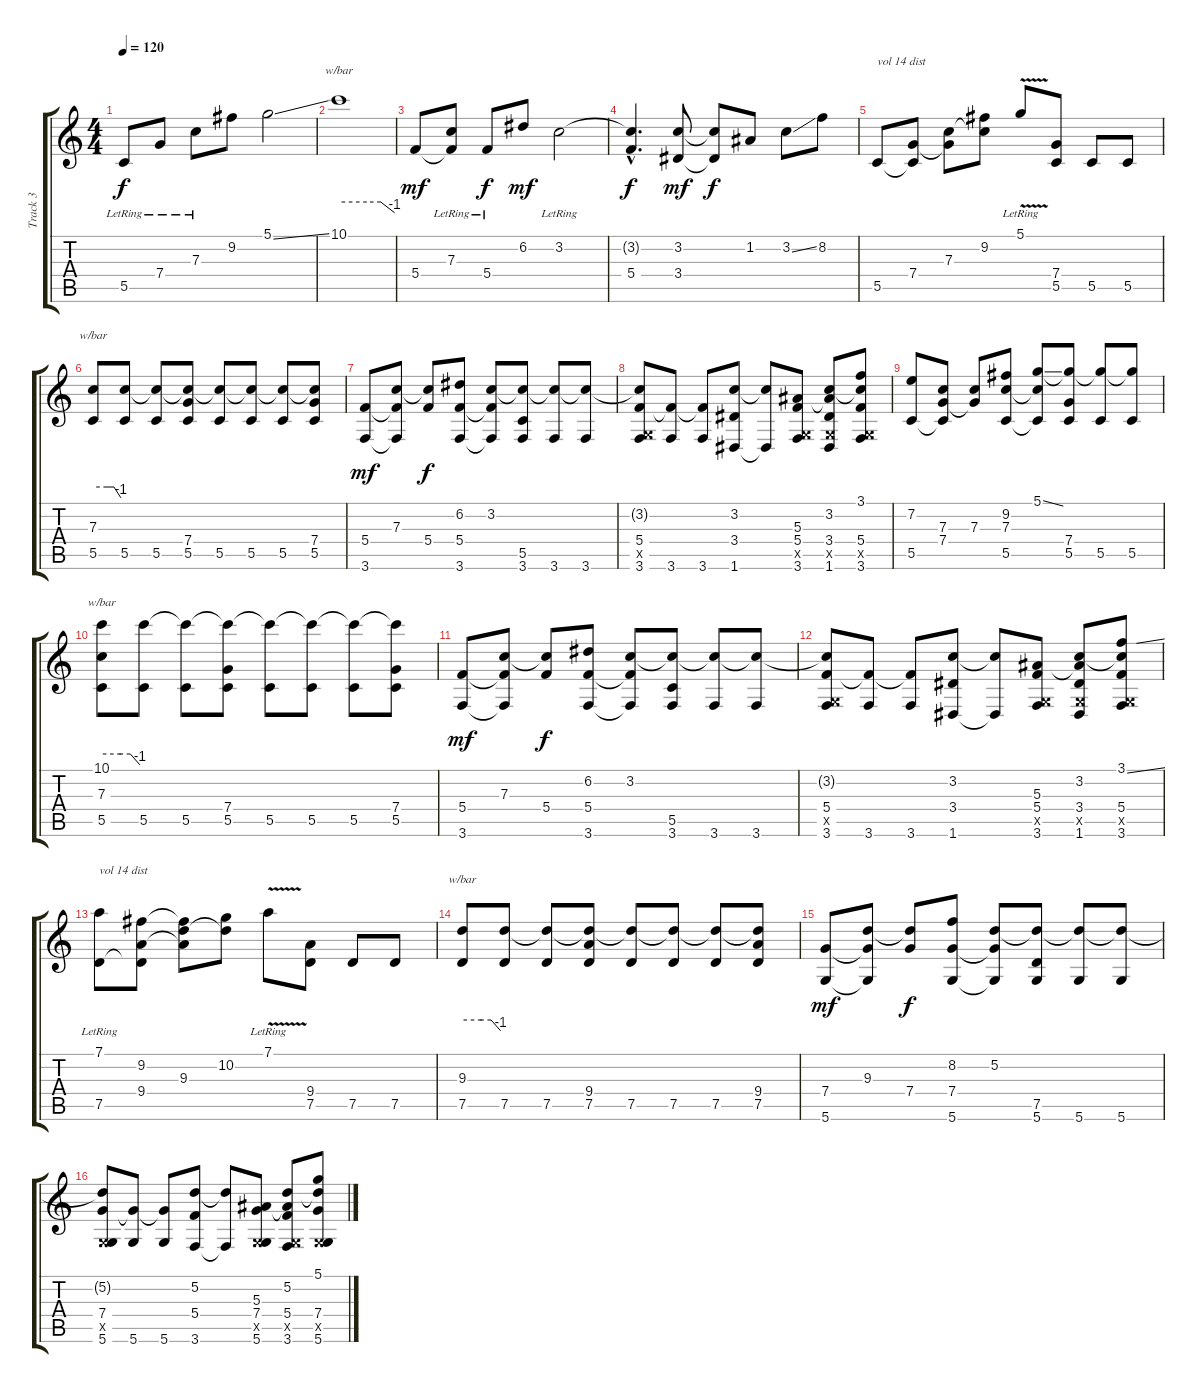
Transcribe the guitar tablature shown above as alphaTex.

\track ("Track 3" "Track 3") {instrument electricguitarjazz}
\staff {score tabs}
\tuning (D4 A3 F3 C3 G2 D2) {hide}
\ts (4 4)
\tempo 120
\clef g2
\ks c
5.5{lr}.8{dy f} 7.4{lr}.8 7.3{lr}.8 9.2.8 5.1{ss}.2 |
10.1.1{tbe (custom default 0 0 30 0 45 0 60 -4)} |
5.4.8{dy mf} (7.3{lr} 5.4{t}).8 5.4{lr}.8{dy f} 6.2.8{dy mf} 3.2{lr}.2 |
(3.2{hac t} 5.4{hac}).4{d dy f} (3.2 3.4).8{dy mf} (3.2{t} 3.4{t}).8{dy f} 1.2.8 3.2{ss}.8 8.2.8 |
5.5.8{txt "vol 14 dist" volume 14 instrument distortionguitar} (7.4 5.5{t}).8 (7.3 7.4{t}).8 (9.2 7.3{t}).8 5.1{v lr}.8 (7.4 5.5).8 5.5.8 5.5.8 |
(7.3 5.5).8{tbe (custom default 0 0 30 0 45 0 60 -4)} (7.3{t} 5.5).8 (7.3{t} 5.5).8 (7.3{t} 7.4 5.5).8 (7.3{t} 5.5).8 (7.3{t} 5.5).8 (7.3{t} 5.5).8 (7.3{t} 7.4 5.5).8 |
(5.4 3.6).8{dy mf} (7.3 5.4{t} 3.6{t}).8 (7.3{t} 5.4).8{dy f} (6.2 5.4 3.6).8 (3.2 5.4{t} 3.6{t}).8 (3.2{t} 5.5 3.6).8 (3.2{t} 3.6).8 (3.2{t} 3.6).8 |
(3.2{t} 5.4 0.5{x} 3.6).8 (5.4{t} 3.6).8 (5.4{t} 3.6).8 (3.2 3.4 1.6).8 (3.2{t} 1.6{t}).8 (5.3 5.4 0.5{x} 3.6).8 (3.2 5.3{t} 3.4 0.5{x} 1.6).8 (3.1 3.2{t} 5.4 0.5{x} 3.6).8 |
(7.2 5.5).8 (7.3 7.4 5.5{t}).8 (7.3 7.4{t}).8 (9.2 7.3 5.5).8 (5.1{ss} 7.3{t} 5.5{t}).8 (5.1{t} 7.4 5.5).8 (5.1{t} 5.5).8 (5.1{t} 5.5).8 |
(10.1 7.3 5.5).8{tbe (custom default 0 0 30 0 45 0 60 -4)} (10.1{t} 5.5).8 (10.1{t} 5.5).8 (10.1{t} 7.4 5.5).8 (10.1{t} 5.5).8 (10.1{t} 5.5).8 (10.1{t} 5.5).8 (10.1{t} 7.4 5.5).8 |
(5.4 3.6).8{dy mf} (7.3 5.4{t} 3.6{t}).8 (7.3{t} 5.4).8{dy f} (6.2 5.4 3.6).8 (3.2 5.4{t} 3.6{t}).8 (3.2{t} 5.5 3.6).8 (3.2{t} 3.6).8 (3.2{t} 3.6).8 |
(3.2{t} 5.4 0.5{x} 3.6).8 (5.4{t} 3.6).8 (5.4{t} 3.6).8 (3.2 3.4 1.6).8 (3.2{t} 1.6{t}).8 (5.3 5.4 0.5{x} 3.6).8 (3.2 5.3{t} 3.4 0.5{x} 1.6).8 (3.1{ss} 3.2{t} 5.4 0.5{x} 3.6).8 |
(7.1{lr} 7.5).8{txt "vol 14 dist" volume 14 instrument distortionguitar} (9.2 9.4 7.5{t}).8 (9.2{t} 9.3 9.4{t}).8 (10.2 9.3{t}).8 7.1{v lr}.8 (9.4 7.5).8 7.5.8 7.5.8 |
(9.3 7.5).8{tbe (custom default 0 0 30 0 45 0 60 -4)} (9.3{t} 7.5).8 (9.3{t} 7.5).8 (9.3{t} 9.4 7.5).8 (9.3{t} 7.5).8 (9.3{t} 7.5).8 (9.3{t} 7.5).8 (9.3{t} 9.4 7.5).8 |
(7.4 5.6).8{dy mf} (9.3 7.4{t} 5.6{t}).8 (9.3{t} 7.4).8{dy f} (8.2 7.4 5.6).8 (5.2 7.4{t} 5.6{t}).8 (5.2{t} 7.5 5.6).8 (5.2{t} 5.6).8 (5.2{t} 5.6).8 |
(5.2{t} 7.4 0.5{x} 5.6).8 (7.4{t} 5.6).8 (7.4{t} 5.6).8 (5.2 5.4 3.6).8 (5.2{t} 3.6{t}).8 (5.3 7.4 0.5{x} 5.6).8 (5.2 5.3{t} 5.4 0.5{x} 3.6).8 (5.1 5.2{t} 7.4 0.5{x} 5.6).8
